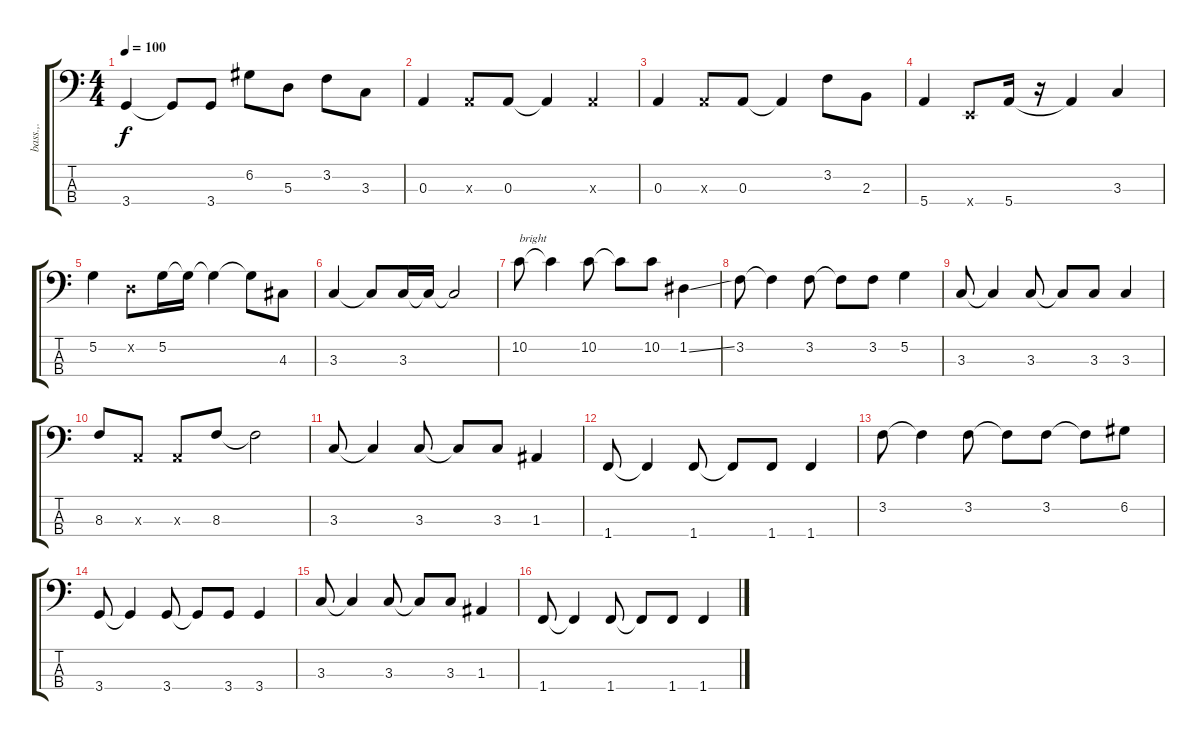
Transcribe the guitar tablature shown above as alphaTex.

\track ("bass.,." "bass.,.") {instrument electricbassfinger}
\staff {score tabs}
\tuning (G2 D2 A1 E1) {hide}
\ts (4 4)
\tempo 100
\clef f4
\ks c
3.4.4{dy f} 3.4{t}.8 3.4.8 6.2.8 5.3.8 3.2.8 3.3.8 |
0.3.4 0.3{x}.8 0.3.8 0.3{t}.4 0.3{x}.4 |
0.3.4 0.3{x}.8 0.3.8 0.3{t}.4 3.2.8 2.3.8 |
5.4.4 0.4{x}.8 5.4.16 r.16 5.4{t}.4 3.3.4 |
5.2.4 0.2{x}.8 5.2.16 5.2{t}.16 5.2{t}.4 5.2{t}.8 4.3.8 |
3.3.4 3.3{t}.8 3.3.16 3.3{t}.16 3.3{t}.2 |
10.2.8{txt "bright"} 10.2{t}.4 10.2.8 10.2{t}.8 10.2.8 1.2{ss}.4 |
3.2.8 3.2{t}.4 3.2.8 3.2{t}.8 3.2.8 5.2.4 |
3.3.8 3.3{t}.4 3.3.8 3.3{t}.8 3.3.8 3.3.4 |
8.3.8 0.3{x}.8 0.3{x}.8 8.3.8 8.3{t}.2 |
3.3.8 3.3{t}.4 3.3.8 3.3{t}.8 3.3.8 1.3.4 |
1.4.8 1.4{t}.4 1.4.8 1.4{t}.8 1.4.8 1.4.4 |
3.2.8 3.2{t}.4 3.2.8 3.2{t}.8 3.2.8 3.2{t}.8 6.2.8 |
3.4.8 3.4{t}.4 3.4.8 3.4{t}.8 3.4.8 3.4.4 |
3.3.8 3.3{t}.4 3.3.8 3.3{t}.8 3.3.8 1.3.4 |
1.4.8 1.4{t}.4 1.4.8 1.4{t}.8 1.4.8 1.4.4
